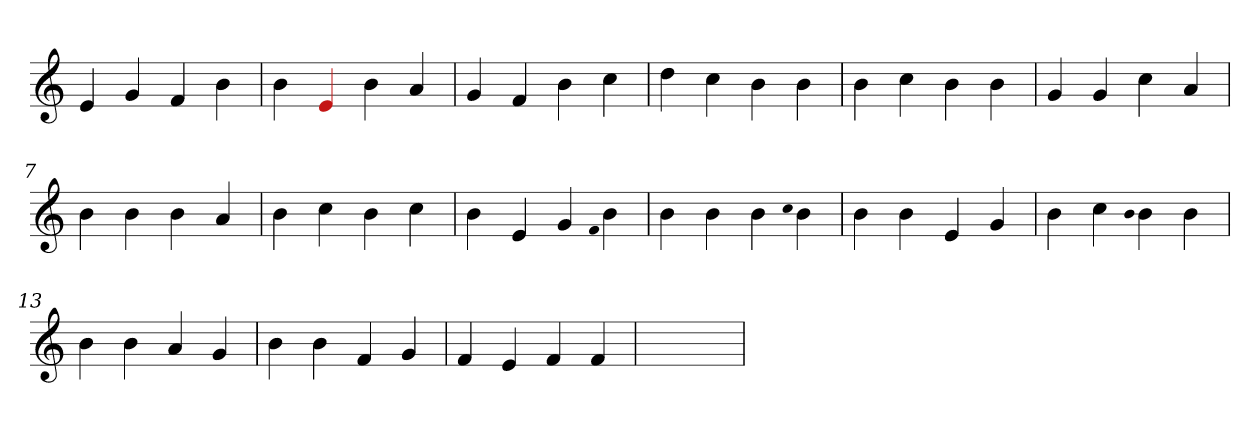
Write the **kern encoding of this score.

**kern
*part1
*staff1
*clefG2
=1
4e
4g
4f
4b
=2
4b
4Re
4b
4a
=3
4g
4f
4b
4cc
=4
4dd
4cc
4b
4b
=5
4b
4cc
4b
4b
=6
4g
4g
4cc
4a
=7
4b
4b
4b
4a
=8
4b
4cc
4b
4cc
=9
4b
4e
4g
qqf
4b
=10
4b
4b
4b
qqcc
4b
=11
4b
4b
4e
4g
=12
4b
4cc
qqb
4b
4b
=13
4b
4b
4a
4g
=14
4b
4b
4f
4g
=15
4f
4e
4f
4f
=16
1ryy
=
*-
